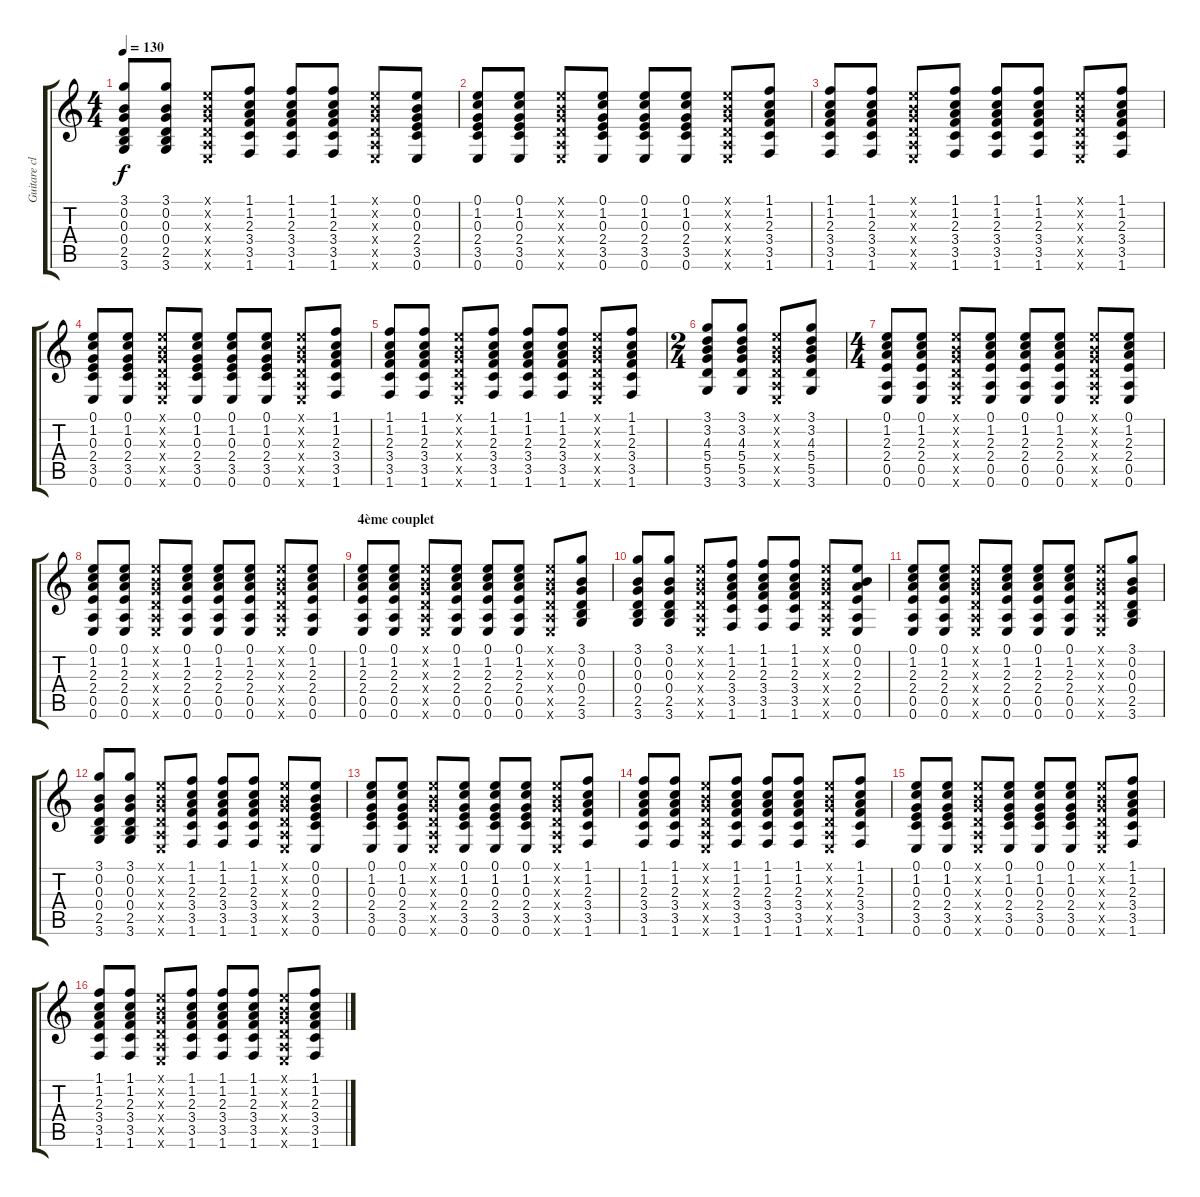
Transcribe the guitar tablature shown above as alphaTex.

\track ("Guitare claire" "Guitare cl") {instrument acousticguitarsteel}
\staff {score tabs}
\tuning (E4 B3 G3 D3 A2 E2) {hide}
\ts (4 4)
\tempo 130
\clef g2
\ks c
(3.1 0.2 0.3 0.4 2.5 3.6).8{dy f} (3.1 0.2 0.3 0.4 2.5 3.6).8 (0.1{x} 0.2{x} 0.3{x} 0.4{x} 0.5{x} 0.6{x}).8 (1.1 1.2 2.3 3.4 3.5 1.6).8 (1.1 1.2 2.3 3.4 3.5 1.6).8 (1.1 1.2 2.3 3.4 3.5 1.6).8 (0.1{x} 0.2{x} 0.3{x} 0.4{x} 0.5{x} 0.6{x}).8 (0.1 0.2 0.3 2.4 3.5 0.6).8 |
(0.1 1.2 0.3 2.4 3.5 0.6).8 (0.1 1.2 0.3 2.4 3.5 0.6).8 (0.1{x} 0.2{x} 0.3{x} 0.4{x} 0.5{x} 0.6{x}).8 (0.1 1.2 0.3 2.4 3.5 0.6).8 (0.1 1.2 0.3 2.4 3.5 0.6).8 (0.1 1.2 0.3 2.4 3.5 0.6).8 (0.1{x} 0.2{x} 0.3{x} 0.4{x} 0.5{x} 0.6{x}).8 (1.1 1.2 2.3 3.4 3.5 1.6).8 |
(1.1 1.2 2.3 3.4 3.5 1.6).8 (1.1 1.2 2.3 3.4 3.5 1.6).8 (0.1{x} 0.2{x} 0.3{x} 0.4{x} 0.5{x} 0.6{x}).8 (1.1 1.2 2.3 3.4 3.5 1.6).8 (1.1 1.2 2.3 3.4 3.5 1.6).8 (1.1 1.2 2.3 3.4 3.5 1.6).8 (0.1{x} 0.2{x} 0.3{x} 0.4{x} 0.5{x} 0.6{x}).8 (1.1 1.2 2.3 3.4 3.5 1.6).8 |
(0.1 1.2 0.3 2.4 3.5 0.6).8 (0.1 1.2 0.3 2.4 3.5 0.6).8 (0.1{x} 0.2{x} 0.3{x} 0.4{x} 0.5{x} 0.6{x}).8 (0.1 1.2 0.3 2.4 3.5 0.6).8 (0.1 1.2 0.3 2.4 3.5 0.6).8 (0.1 1.2 0.3 2.4 3.5 0.6).8 (0.1{x} 0.2{x} 0.3{x} 0.4{x} 0.5{x} 0.6{x}).8 (1.1 1.2 2.3 3.4 3.5 1.6).8 |
(1.1 1.2 2.3 3.4 3.5 1.6).8 (1.1 1.2 2.3 3.4 3.5 1.6).8 (0.1{x} 0.2{x} 0.3{x} 0.4{x} 0.5{x} 0.6{x}).8 (1.1 1.2 2.3 3.4 3.5 1.6).8 (1.1 1.2 2.3 3.4 3.5 1.6).8 (1.1 1.2 2.3 3.4 3.5 1.6).8 (0.1{x} 0.2{x} 0.3{x} 0.4{x} 0.5{x} 0.6{x}).8 (1.1 1.2 2.3 3.4 3.5 1.6).8 |
\ts (2 4)
(3.1 3.2 4.3 5.4 5.5 3.6).8 (3.1 3.2 4.3 5.4 5.5 3.6).8 (0.1{x} 0.2{x} 0.3{x} 0.4{x} 0.5{x} 0.6{x}).8 (3.1 3.2 4.3 5.4 5.5 3.6).8 |
\ts (4 4)
(0.1 1.2 2.3 2.4 0.5 0.6).8 (0.1 1.2 2.3 2.4 0.5 0.6).8 (0.1{x} 0.2{x} 0.3{x} 0.4{x} 0.5{x} 0.6{x}).8 (0.1 1.2 2.3 2.4 0.5 0.6).8 (0.1 1.2 2.3 2.4 0.5 0.6).8 (0.1 1.2 2.3 2.4 0.5 0.6).8 (0.1{x} 0.2{x} 0.3{x} 0.4{x} 0.5{x} 0.6{x}).8 (0.1 1.2 2.3 2.4 0.5 0.6).8 |
(0.1 1.2 2.3 2.4 0.5 0.6).8 (0.1 1.2 2.3 2.4 0.5 0.6).8 (0.1{x} 0.2{x} 0.3{x} 0.4{x} 0.5{x} 0.6{x}).8 (0.1 1.2 2.3 2.4 0.5 0.6).8 (0.1 1.2 2.3 2.4 0.5 0.6).8 (0.1 1.2 2.3 2.4 0.5 0.6).8 (0.1{x} 0.2{x} 0.3{x} 0.4{x} 0.5{x} 0.6{x}).8 (0.1 1.2 2.3 2.4 0.5 0.6).8 |
\section ("" "4ème couplet")
(0.1 1.2 2.3 2.4 0.5 0.6).8 (0.1 1.2 2.3 2.4 0.5 0.6).8 (0.1{x} 0.2{x} 0.3{x} 0.4{x} 0.5{x} 0.6{x}).8 (0.1 1.2 2.3 2.4 0.5 0.6).8 (0.1 1.2 2.3 2.4 0.5 0.6).8 (0.1 1.2 2.3 2.4 0.5 0.6).8 (0.1{x} 0.2{x} 0.3{x} 0.4{x} 0.5{x} 0.6{x}).8 (3.1 0.2 0.3 0.4 2.5 3.6).8 |
(3.1 0.2 0.3 0.4 2.5 3.6).8 (3.1 0.2 0.3 0.4 2.5 3.6).8 (0.1{x} 0.2{x} 0.3{x} 0.4{x} 0.5{x} 0.6{x}).8 (1.1 1.2 2.3 3.4 3.5 1.6).8 (1.1 1.2 2.3 3.4 3.5 1.6).8 (1.1 1.2 2.3 3.4 3.5 1.6).8 (0.1{x} 0.2{x} 0.3{x} 0.4{x} 0.5{x} 0.6{x}).8 (0.1 0.2 2.3 2.4 0.5 0.6).8 |
(0.1 1.2 2.3 2.4 0.5 0.6).8 (0.1 1.2 2.3 2.4 0.5 0.6).8 (0.1{x} 0.2{x} 0.3{x} 0.4{x} 0.5{x} 0.6{x}).8 (0.1 1.2 2.3 2.4 0.5 0.6).8 (0.1 1.2 2.3 2.4 0.5 0.6).8 (0.1 1.2 2.3 2.4 0.5 0.6).8 (0.1{x} 0.2{x} 0.3{x} 0.4{x} 0.5{x} 0.6{x}).8 (3.1 0.2 0.3 0.4 2.5 3.6).8 |
(3.1 0.2 0.3 0.4 2.5 3.6).8 (3.1 0.2 0.3 0.4 2.5 3.6).8 (0.1{x} 0.2{x} 0.3{x} 0.4{x} 0.5{x} 0.6{x}).8 (1.1 1.2 2.3 3.4 3.5 1.6).8 (1.1 1.2 2.3 3.4 3.5 1.6).8 (1.1 1.2 2.3 3.4 3.5 1.6).8 (0.1{x} 0.2{x} 0.3{x} 0.4{x} 0.5{x} 0.6{x}).8 (0.1 0.2 0.3 2.4 3.5 0.6).8 |
(0.1 1.2 0.3 2.4 3.5 0.6).8 (0.1 1.2 0.3 2.4 3.5 0.6).8 (0.1{x} 0.2{x} 0.3{x} 0.4{x} 0.5{x} 0.6{x}).8 (0.1 1.2 0.3 2.4 3.5 0.6).8 (0.1 1.2 0.3 2.4 3.5 0.6).8 (0.1 1.2 0.3 2.4 3.5 0.6).8 (0.1{x} 0.2{x} 0.3{x} 0.4{x} 0.5{x} 0.6{x}).8 (1.1 1.2 2.3 3.4 3.5 1.6).8 |
(1.1 1.2 2.3 3.4 3.5 1.6).8 (1.1 1.2 2.3 3.4 3.5 1.6).8 (0.1{x} 0.2{x} 0.3{x} 0.4{x} 0.5{x} 0.6{x}).8 (1.1 1.2 2.3 3.4 3.5 1.6).8 (1.1 1.2 2.3 3.4 3.5 1.6).8 (1.1 1.2 2.3 3.4 3.5 1.6).8 (0.1{x} 0.2{x} 0.3{x} 0.4{x} 0.5{x} 0.6{x}).8 (1.1 1.2 2.3 3.4 3.5 1.6).8 |
(0.1 1.2 0.3 2.4 3.5 0.6).8 (0.1 1.2 0.3 2.4 3.5 0.6).8 (0.1{x} 0.2{x} 0.3{x} 0.4{x} 0.5{x} 0.6{x}).8 (0.1 1.2 0.3 2.4 3.5 0.6).8 (0.1 1.2 0.3 2.4 3.5 0.6).8 (0.1 1.2 0.3 2.4 3.5 0.6).8 (0.1{x} 0.2{x} 0.3{x} 0.4{x} 0.5{x} 0.6{x}).8 (1.1 1.2 2.3 3.4 3.5 1.6).8 |
(1.1 1.2 2.3 3.4 3.5 1.6).8 (1.1 1.2 2.3 3.4 3.5 1.6).8 (0.1{x} 0.2{x} 0.3{x} 0.4{x} 0.5{x} 0.6{x}).8 (1.1 1.2 2.3 3.4 3.5 1.6).8 (1.1 1.2 2.3 3.4 3.5 1.6).8 (1.1 1.2 2.3 3.4 3.5 1.6).8 (0.1{x} 0.2{x} 0.3{x} 0.4{x} 0.5{x} 0.6{x}).8 (1.1 1.2 2.3 3.4 3.5 1.6).8
